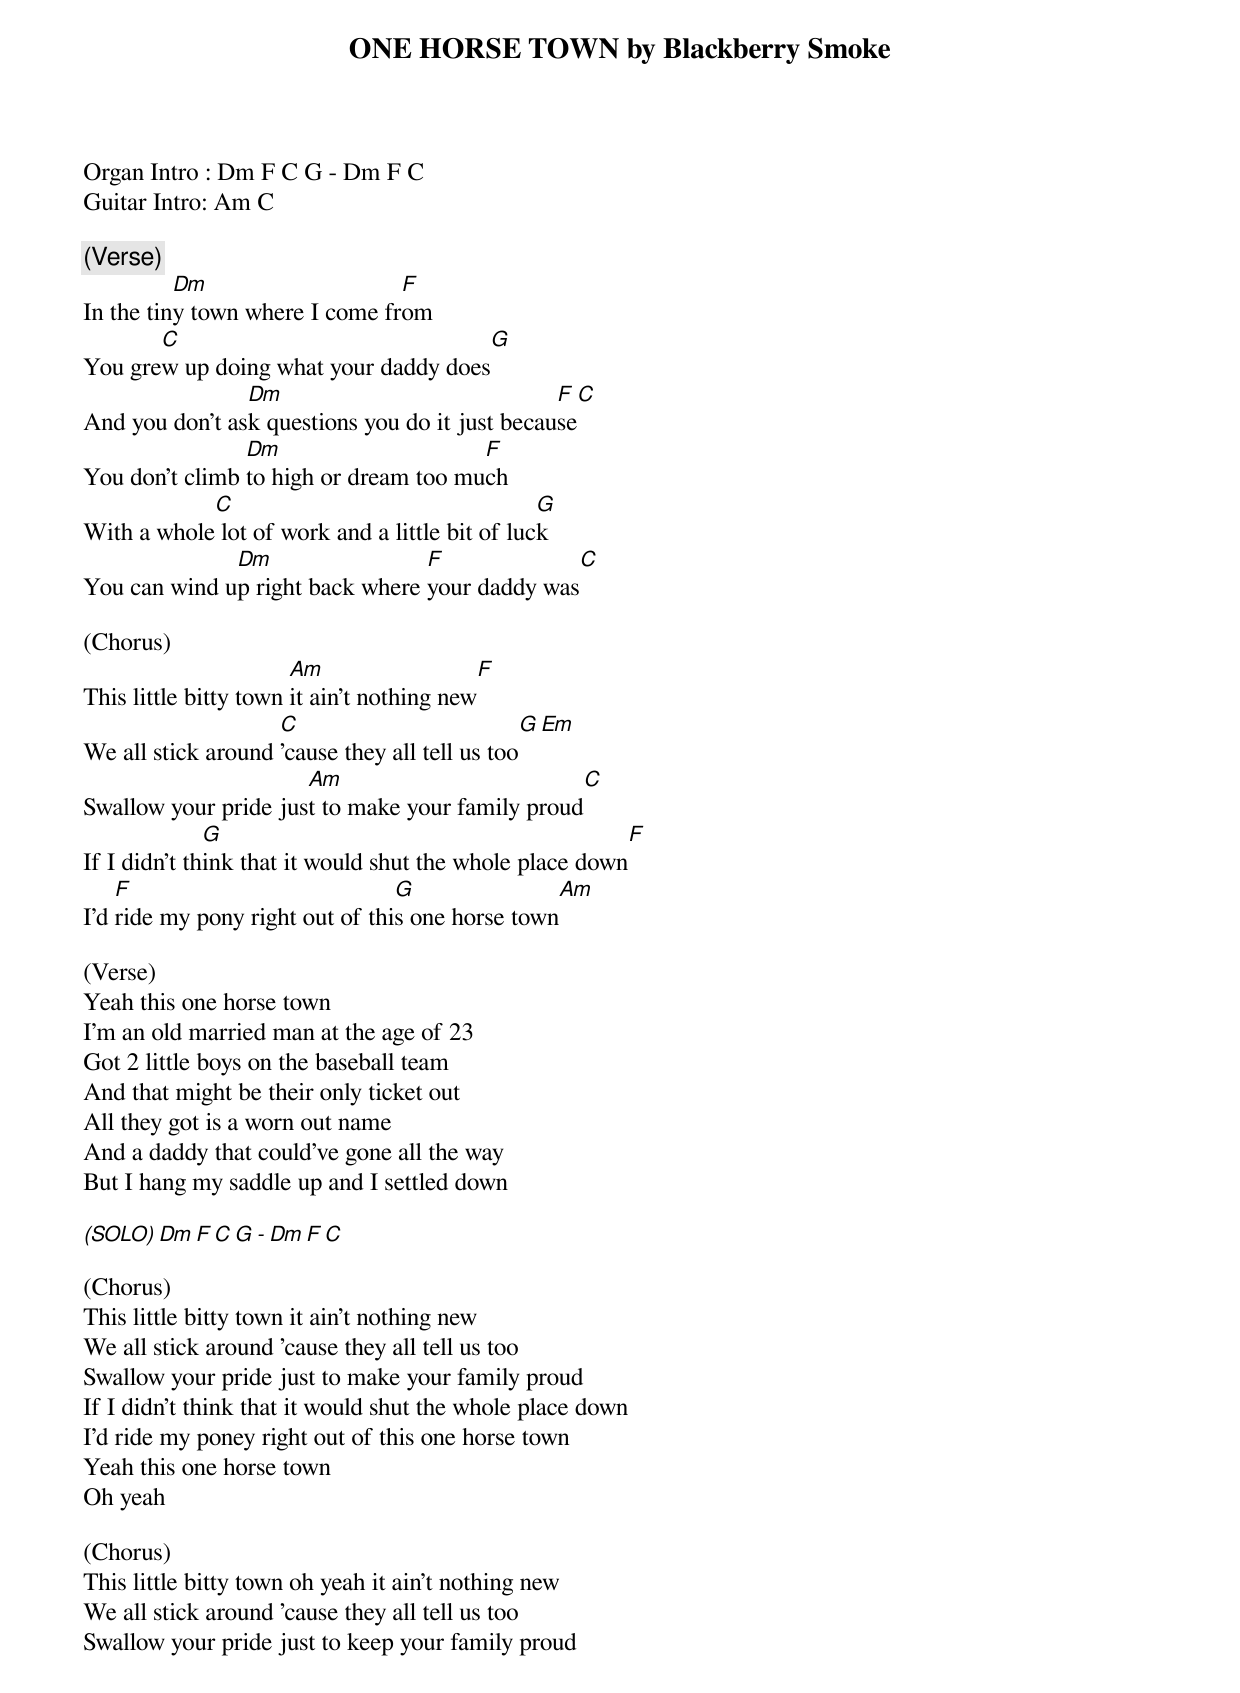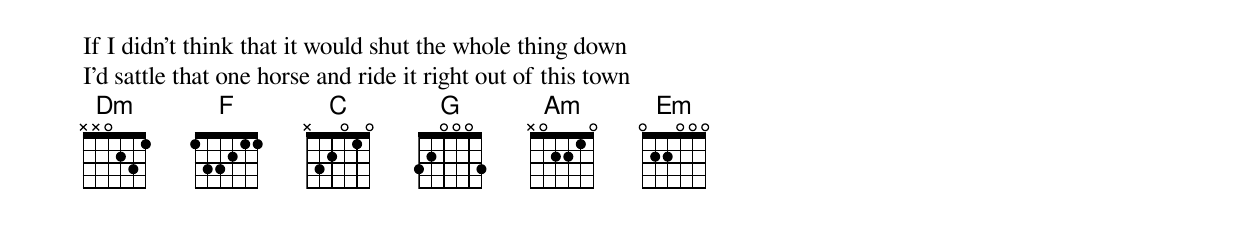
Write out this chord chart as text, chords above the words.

ONE HORSE TOWN by Blackberry Smoke

Organ Intro : Dm F C G - Dm F C
Guitar Intro: Am C

(Verse)
          Dm                    F
In the tiny town where I come from
       C                                       G
You grew up doing what your daddy does
                Dm                              F              C
And you don't ask questions you do it just because
                Dm                     F
You don't climb to high or dream too much
            C                                   G
With a whole lot of work and a little bit of luck
              Dm                 F                                   C
You can wind up right back where your daddy was

(Chorus)
                       Am                           F
This little bitty town it ain't nothing new
                    C                                            G            Em
We all stick around 'cause they all tell us too
                      Am                                           C
Swallow your pride just to make your family proud
              G                                                             F
If I didn't think that it would shut the whole place down
    F                            G                               Am
I'd ride my pony right out of this one horse town

(Verse)
Yeah this one horse town
I'm an old married man at the age of 23
Got 2 little boys on the baseball team
And that might be their only ticket out
All they got is a worn out name
And a daddy that could've gone all the way
But I hang my saddle up and I settled down

(SOLO) Dm F C G - Dm F C

(Chorus)
This little bitty town it ain't nothing new
We all stick around 'cause they all tell us too
Swallow your pride just to make your family proud
If I didn't think that it would shut the whole place down
I'd ride my poney right out of this one horse town
Yeah this one horse town
Oh yeah

(Chorus)
This little bitty town oh yeah it ain't nothing new
We all stick around 'cause they all tell us too
Swallow your pride just to keep your family proud
If I didn't think that it would shut the whole thing down
I'd sattle that one horse and ride it right out of this town
